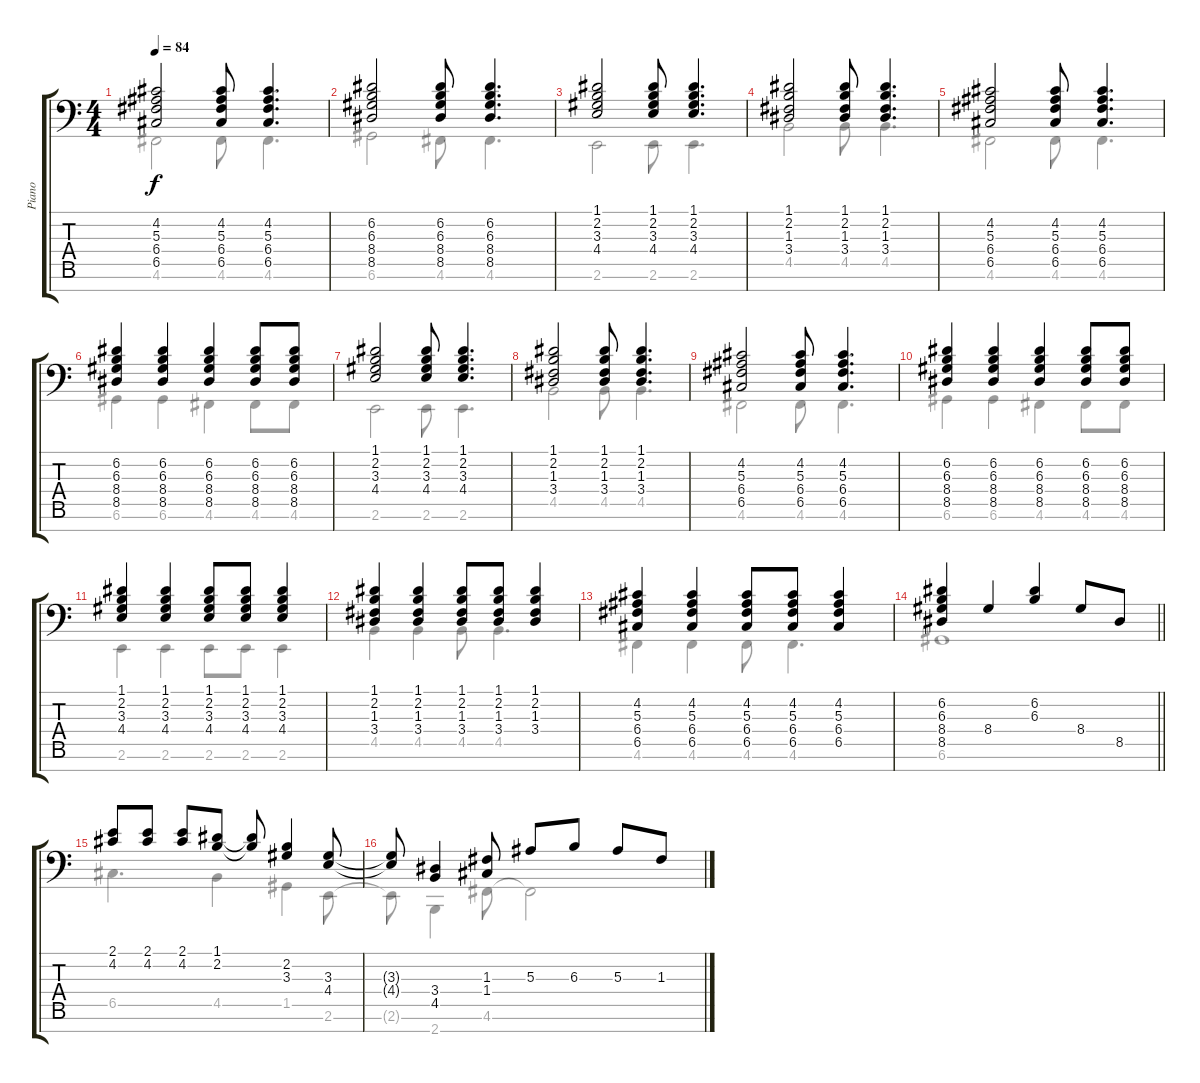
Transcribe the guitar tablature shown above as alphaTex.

\track ("Piano" "Piano") {instrument electricpiano1}
\staff {score tabs}
\tuning (D4 A3 F3 C3 G2 D2 A1) {hide}
\voice
\ts (4 4)
\tempo 84
\clef f4
\ks c
(4.2 5.3 6.4 6.5).2{dy f} (4.2 5.3 6.4 6.5).8 (4.2 5.3 6.4 6.5).4{d} |
(6.2 6.3 8.4 8.5).2 (6.2 6.3 8.4 8.5).8 (6.2 6.3 8.4 8.5).4{d} |
(1.1 2.2 3.3 4.4).2 (1.1 2.2 3.3 4.4).8 (1.1 2.2 3.3 4.4).4{d} |
(1.1 2.2 1.3 3.4).2 (1.1 2.2 1.3 3.4).8 (1.1 2.2 1.3 3.4).4{d} |
(4.2 5.3 6.4 6.5).2 (4.2 5.3 6.4 6.5).8 (4.2 5.3 6.4 6.5).4{d} |
(6.2 6.3 8.4 8.5).4 (6.2 6.3 8.4 8.5).4 (6.2 6.3 8.4 8.5).4 (6.2 6.3 8.4 8.5).8 (6.2 6.3 8.4 8.5).8 |
(1.1 2.2 3.3 4.4).2 (1.1 2.2 3.3 4.4).8 (1.1 2.2 3.3 4.4).4{d} |
(1.1 2.2 1.3 3.4).2 (1.1 2.2 1.3 3.4).8 (1.1 2.2 1.3 3.4).4{d} |
(4.2 5.3 6.4 6.5).2 (4.2 5.3 6.4 6.5).8 (4.2 5.3 6.4 6.5).4{d} |
(6.2 6.3 8.4 8.5).4 (6.2 6.3 8.4 8.5).4 (6.2 6.3 8.4 8.5).4 (6.2 6.3 8.4 8.5).8 (6.2 6.3 8.4 8.5).8 |
(1.1 2.2 3.3 4.4).4 (1.1 2.2 3.3 4.4).4 (1.1 2.2 3.3 4.4).8 (1.1 2.2 3.3 4.4).8 (1.1 2.2 3.3 4.4).4 |
(1.1 2.2 1.3 3.4).4 (1.1 2.2 1.3 3.4).4 (1.1 2.2 1.3 3.4).8 (1.1 2.2 1.3 3.4).8 (1.1 2.2 1.3 3.4).4 |
(4.2 5.3 6.4 6.5).4 (4.2 5.3 6.4 6.5).4 (4.2 5.3 6.4 6.5).8 (4.2 5.3 6.4 6.5).8 (4.2 5.3 6.4 6.5).4 |
\barLineRight lightlight
(6.2 6.3 8.4 8.5).4 8.4.4 (6.2 6.3).4 8.4.8 8.5.8 |
\section ("" " ")
(2.1 4.2).8 (2.1 4.2).8 (2.1 4.2).8 (1.1 2.2).8 (1.1{t} 2.2{t}).8 (2.2 3.3).4 (3.3 4.4).8 |
(3.3{t} 4.4{t}).8 (3.4 4.5).4 (1.3 1.4).8 5.3.8 6.3.8 5.3.8 1.3.8
\voice
\clef f4
\ottava regular
\simile none
\ks c
4.6.2{dy f} 4.6.8 4.6.4{d} |
6.6.2 4.6.8 4.6.4{d} |
2.6.2 2.6.8 2.6.4{d} |
4.5.2 4.5.8 4.5.4{d} |
4.6.2 4.6.8 4.6.4{d} |
6.6.4 6.6.4 4.6.4 4.6.8 4.6.8 |
2.6.2 2.6.8 2.6.4{d} |
4.5.2 4.5.8 4.5.4{d} |
4.6.2 4.6.8 4.6.4{d} |
6.6.4 6.6.4 4.6.4 4.6.8 4.6.8 |
2.6.4 2.6.4 2.6.8 2.6.8 2.6.4 |
4.5.4 4.5.4 4.5.8 4.5.4{d} |
4.6.4 4.6.4 4.6.8 4.6.4{d} |
\barLineRight lightlight
6.6.1 |
6.5.4{d} 4.5.4 1.5.4 2.6.8 |
2.6{t}.8 2.7.4 4.6.8 4.6{t}.2
